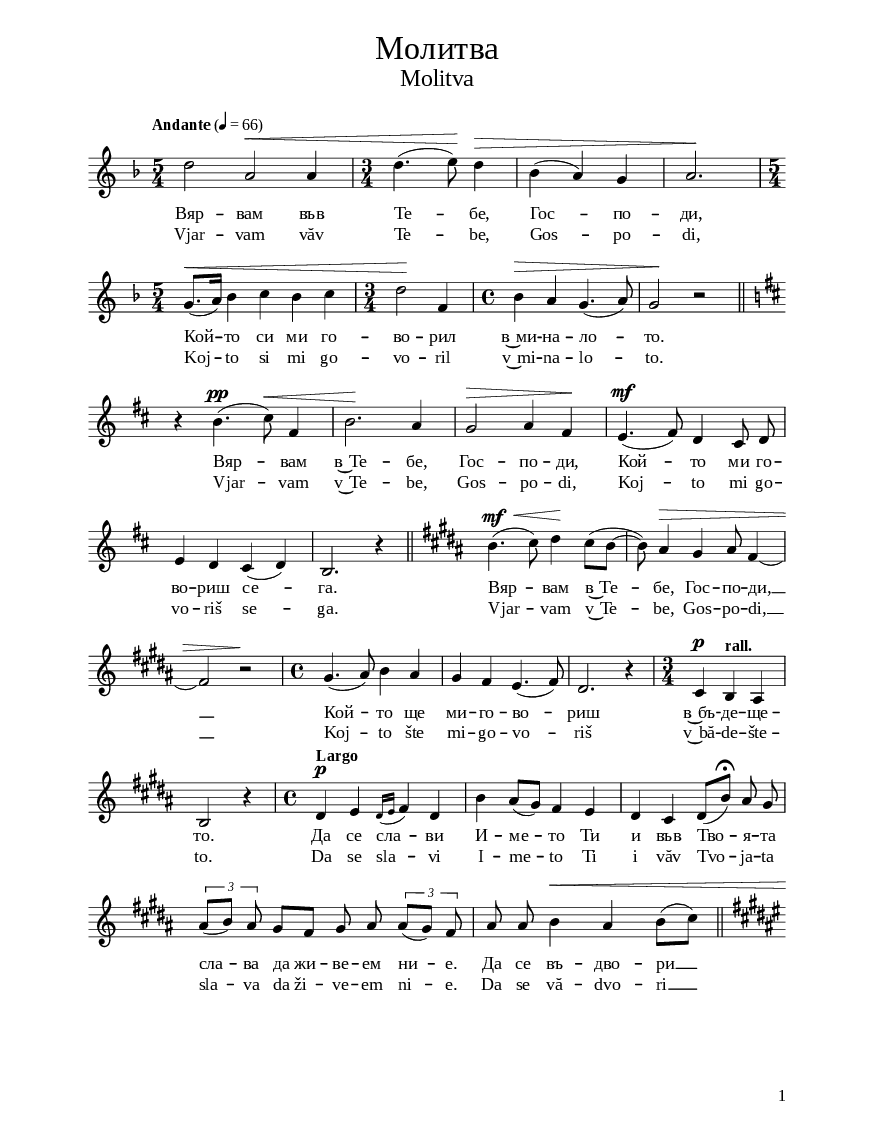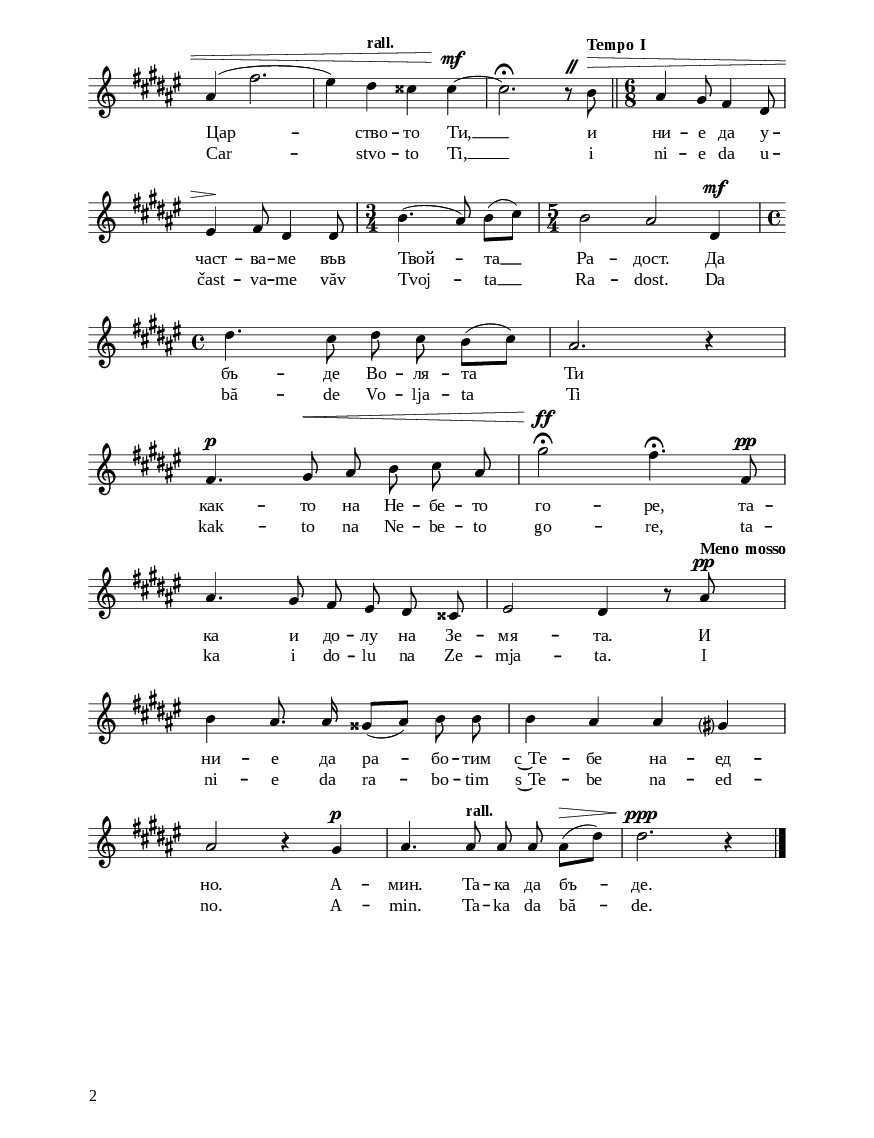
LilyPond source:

\version "2.24.2"

% include paper part and global functions
\include "include/globals.ily"

\bookpart {
  \label #'ref204
  \tocItem \markup "Молитва (Вярвам в теб) – Molitva (Vjarvam v teb) "
  \include "include/bookpart-paper.ily"
  \score {
    \include "include/score-layout.ily"

    \new Voice \relative c' {
      \clef treble
      \key d \minor
      \time 5/4
      \tempoFunc "Andante" 4 "66"
      \autoBeamOff
      \override Hairpin.to-barline = ##f
      \override Hairpin.after-line-breaking = ##t 

      d'2  a2^\<
      a4 | % 81
      \time 3/4  | % 81
      d4. (  e8  \! )  d4 ^\> | % 82
      bes4 (  a4 )  g4 | % 83
      a2. \! | \time 5/4 \break % 84

      g8. ( [  ^\<  a16 ) ]  bes4  c4
      bes4  c4 | % 85
      \time 3/4  | % 85
      d2 \!  f,4 | % 86
      \time 4/4 bes4  ^\>  a4  g4. (  a8 ) | % 87
      g2 \! r2 \bar "||" | \break % 88

      \key b \minor | % 88
      r4  b4. ( ^\pp  cis8 ) ^\<  fis,4 | % 89
      b2.  \! a4 |
      g2^\>  a4  fis4  \! | % 91
      e4. ( ^\mf  fis8 )  d4  cis8
      d8 | \break % 92
      e4  d4  cis4 (  d4 ) | % 93
      b2. r4 \bar "||"
      | % 94
      \key b \major | % 94
      b'4. (^\mf ^\<  cis8 )  dis4 \!
      cis8 ( [  b8 ~ ] | % 95
      b8 )  ais4 ^\>  gis4  ais8
      fis4 ~ | \break % 96
      fis2 r2 \! | % 97
      \time 4/4 gis4. (  ais8 )  b4  ais4 | % 98
      gis4  fis4  e4. (  fis8 ) | % 99
      dis2. r4  |
      \time 3/4  |
      cis4 ^\p  b4 ^\markup{ \bold {rall.} } ais4 | \break % 101
      b2 r4 | % 102
      \time 4/4  | % 102
      dis4 ^\markup{ \bold {Largo} } ^\p  e4 \grace {
        dis16 ( [  e16 ]
      }
      fis4 )  dis4
      | % 103
      b'4  ais8 ( [  gis8 ) ]  fis4
      e4 | % 104
      dis4  cis4  dis8 ( [  b'8 )
      ^\fermata ]  ais8  gis8 \break | % 105
      \times 2/3  {
        ais8 ( [  b8 )]  ais8
      }
      gis8 [ fis8 ] gis8  ais8
      \times 2/3  {
        ais8 ( [  gis8 )  ] fis8
      }
      | % 106
      ais8  ais8  b4 ^\<  ais4
      b8 ( [  cis8 ) ] \bar "||"
      | % 107
      \key dis \minor | \break % 107
      ais4 (  fis'2. | % 108
      eis4 )  dis4 ^\markup{ \bold {rall.} }
      cisis4  cisis4 ~
      ^\mf | % 109
      cisis2. ^\fermata r8^\markup{\musicglyph "scripts.caesura.straight"} b8^\markup{
        \bold {
          Tempo I
        }
      }
      ^\> | \bar "||"
      \time 6/8  |
      ais4  gis8  fis4  dis8 \break | % 111
      eis4  \! fis8 \!  dis4  dis8 | % 112
      \time 3/4  | % 112
      b'4. (  ais8 )  b8 ( [  cis8
      ) ] | % 113
      \time 5/4  | % 113
      b2  ais2  dis,4 ^\mf | \break % 114
      \time 4/4  | % 114
      dis'4.  cis8  dis8
      cis8   b8 ( [  cis8 ) ] | % 115
      ais2. r4 \break  | % 116
      fis4. ^\p  gis8 ^\<  ais8   b8
      cis8  ais8  | % 117
      gis'2 ^\fermata \! ^\ff  fis4. ^\fermata
      fis,8 ^\pp | \break % 118
      ais4.  gis8  fis8 eis8
      dis8  cisis8  | % 119
      eis2  dis4 r8  ais'8 ^\markup{
        \bold {
          Meno
          mosso
        }
      } ^\pp | \break
      b4  ais8.  ais16  gisis8 ( [
      ais8 ) ]  b8  b8 | % 121
      b4  ais4  ais4  gis?4 \break | % 122
      ais2 r4  gis4 ^\p | % 123
      ais4.  ais8 ^\markup{ \bold {rall.} }  ais8
      ais8  ais8 ( [ ^\>  dis8 ) ] | % 124
      dis2. \! ^\ppp r4 \bar "|."


    }
    \addlyrics {
      Вяр --
      вам във Те -- бе, Гос -- по
      -- ди, Кой -- то си ми го -- во
      -- рил в~ми -- на -- ло -- то. Вяр -- вам в~Те -- бе, Гос -- по
      -- ди, Кой -- то ми го -- во --
      риш се -- га. Вяр -- вам
      в~Те -- бе, Гос -- по -- ди, __
      Кой -- то ще ми -- го -- во
      -- риш в~бъ -- де -- ще -- то. Да
      се  сла -- ви И -- ме --
      то Ти и във Тво -- я -- та
      сла -- ва "да жи" -- ве -- ем ни
      -- е. Да се въ -- дво -- ри __
      Цар -- ство -- то Ти, __
      и ни -- е да у -- част -- ва -- ме
      във Твой -- та __ Ра -- дост.
      Да бъ -- де Во -- ля -- та Ти
      как -- то на Не -- бе -- то го --
      ре, та -- ка и до -- лу на Зе --
      мя -- та. И ни -- е да ра -- бо
      -- тим с~Те -- бе на -- ед -- но. А
      -- мин. Та -- ка да бъ -- де.}
 \addlyrics {
      Vjar --
      vam văv Te -- be, Gos -- po
      -- di, Koj -- to si mi go -- vo
      -- ril v~mi -- na -- lo -- to. Vjar -- vam v~Te -- be, Gos -- po
      -- di, Koj -- to mi go -- vo --
      riš se -- ga. Vjar -- vam
      v~Te -- be, Gos -- po -- di,  __
      Koj -- to šte mi -- go -- vo
      -- riš v~bă -- de -- šte -- to. Da
      se  sla -- vi I -- me --
      to Ti i văv Tvo -- ja -- ta
      sla -- va "da ži" -- ve -- em ni
      -- e. Da se vă -- dvo -- ri __
      Car -- stvo -- to Ti, __
      i ni -- e da u -- čast -- va -- me
      văv Tvoj -- ta __ Ra -- dost.
      Da bă -- de Vo -- lja -- ta Ti
      kak -- to na Ne -- be -- to go --
      re, ta -- ka i do -- lu na Ze --
      mja -- ta. I ni -- e da ra -- bo
      -- tim s~Te -- be na -- ed -- no. A
      -- min. Ta -- ka da bă -- de.}

        \header {
          title = \titleFunc "Молитва" "Molitva"
        }

        \midi{}

      } % score

   \pageBreak

      % include foreign translation(s) of the song
      \version "2.24.4"

\markup \fill-line { \fontsize #deTitleFontSize "Gebet" }
\markup \null
\markup \null
\markup \abs-fontsize #10 {
 \fill-line {
  \override #`(baseline-skip . ,deCoupletBaselineSkip)

  \column {
  

\line { " "Ich glaube an Dich, Herr, der Du zu mir in der Vergangenheit gesprochen hast. }


 \line { " "Ich glaube an Dich, Herr, der Du zu mir jetzt sprichst. }


 \line { " "Ich glaube an Dich, Herr, der Du zu mir in der Zukunft sprechen wirst. }


 \line { " "Gepriesen sei dein Name, auf dass wir in Deiner Herrlichkeit leben.  }


 \line { " "Möge Dein Reich kommen und mögen wir an Deiner Freude teilhaben.  }
  

 \line { " "Dein Wille geschehe wie oben im Himmel, so unten auf der Erde.  }

 \line { " "Auf dass wir mit Dir zusammenarbeiten.  }

 \line { " "Amen. So sei es.  }

  }
 }
}


    } % bookpart

    % Più mosso
    %
